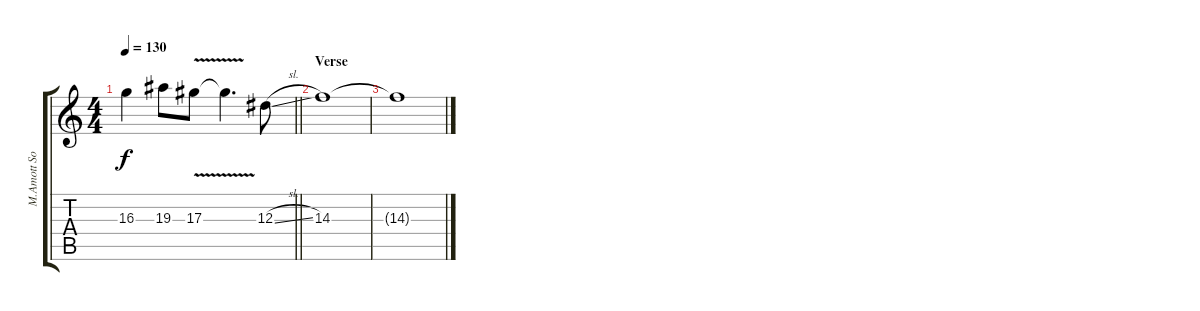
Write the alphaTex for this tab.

\track ("M.Amott Solo" "M.Amott So") {instrument distortionguitar}
\staff {score tabs}
\tuning (C4 G3 Eb3 Bb2 F2 C2) {hide}
\ts (4 4)
\tempo 130
\clef g2
\barLineRight lightlight
\ks c
16.3.4{dy f} 19.3.8 17.3{v}.8 17.3{t}.4{d} 12.3{sl}.8 |
\section ("" "Verse")
14.3.1 |
14.3{t}.1
